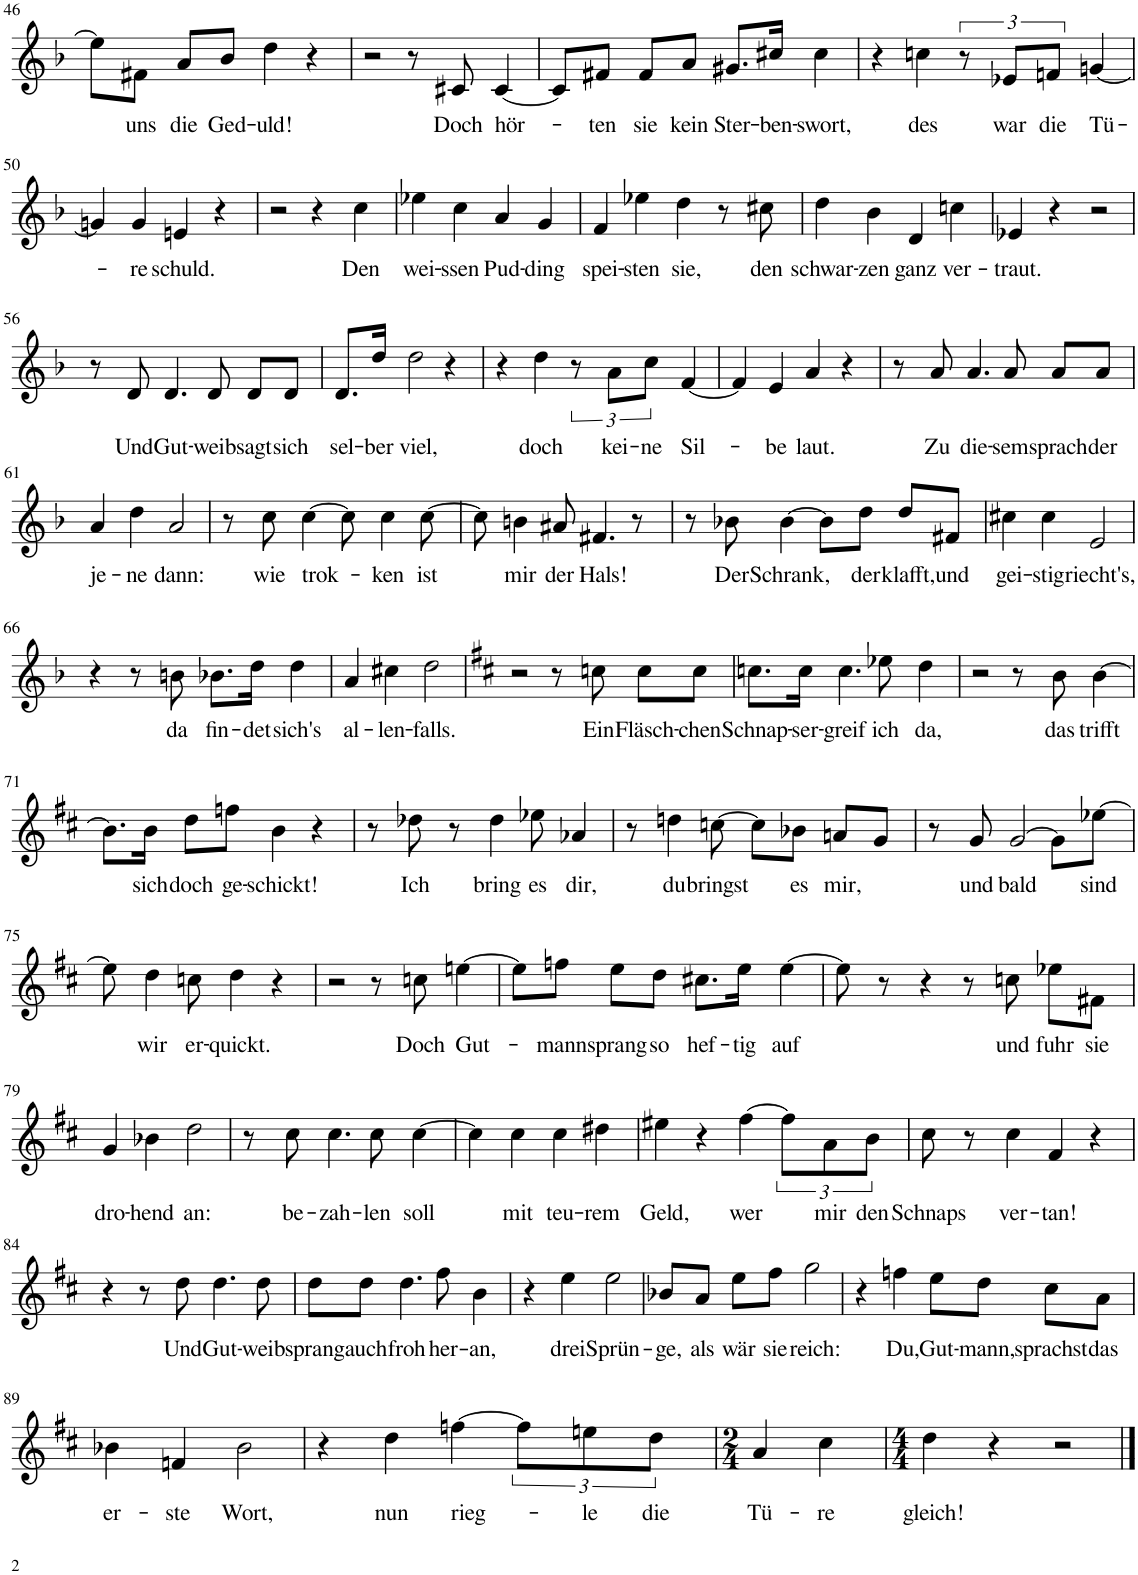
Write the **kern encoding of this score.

**kern	**text
*part1	*part1
*staff1	*staff1
*I"Piano	*
*I'Pno	*
!!LO:PB:g=z
*clefG2	*
*k[b-]	*
*M4/4	*
=46	=46
8ee-\L]	.
!	!LO:LY:b
8f#X\J	uns
!	!LO:LY:b
8a/L	die
!	!LO:LY:b
8b-/J	Ged-
!	!LO:LY:b
4dd\	-uld!
4r	.
=47	=47
2r	.
8r	.
!	!LO:LY:b
8c#X/	Doch
!	!LO:LY:b
[4c#/	hör-
=48	=48
8c#/L]	.
!	!LO:LY:b
8f#X/J	-ten
!	!LO:LY:b
8f#/L	sie
!	!LO:LY:b
8a/J	kein
!	!LO:LY:b
8.g#X/L	Ster-
!	!LO:LY:b
16cc#X/Jk	-ben-
!	!LO:LY:b
4cc#\	-swort,
=49	=49
4r	.
!	!LO:LY:b
4ccn\	des
12r	.
!	!LO:LY:b
12e-X/L	war
!	!LO:LY:b
12fn/J	die
!	!LO:LY:b
[4gn/	Tü-
!!LO:LB:g=z
=50	=50
4gn/]	.
!	!LO:LY:b
4g/	-re
!	!LO:LY:b
4en/	schuld.
4r	.
=51	=51
2r	.
4r	.
!	!LO:LY:b
4cc\	Den
=52	=52
!	!LO:LY:b
4ee-X\	wei-
!	!LO:LY:b
4cc\	-ssen
!	!LO:LY:b
4a/	Pud-
!	!LO:LY:b
4g/	-ding
=53	=53
!	!LO:LY:b
4f/	spei-
!	!LO:LY:b
4ee-X\	-sten
!	!LO:LY:b
4dd\	sie,
8r	.
!	!LO:LY:b
8cc#X\	den
=54	=54
!	!LO:LY:b
4dd\	schwar-
!	!LO:LY:b
4b-\	-zen
!	!LO:LY:b
4d/	ganz
!	!LO:LY:b
4ccn\	ver-
=55	=55
!	!LO:LY:b
4e-X/	-traut.
4r	.
2r	.
!!LO:LB:g=z
=56	=56
8r	.
!	!LO:LY:b
8d/	Und
!	!LO:LY:b
4.d/	Gut-
!	!LO:LY:b
8d/	-weib
!	!LO:LY:b
8d/L	sagt
!	!LO:LY:b
8d/J	sich
=57	=57
!	!LO:LY:b
8.d/L	sel-
!	!LO:LY:b
16dd/Jk	-ber
!	!LO:LY:b
2dd\	viel,
4r	.
=58	=58
4r	.
!	!LO:LY:b
4dd\	doch
12r	.
!	!LO:LY:b
12a\L	kei-
!	!LO:LY:b
12cc\J	-ne
!	!LO:LY:b
[4f/	Sil-
=59	=59
4f/]	.
!	!LO:LY:b
4e/	-be
!	!LO:LY:b
4a/	laut.
4r	.
=60	=60
8r	.
!	!LO:LY:b
8a/	Zu
!	!LO:LY:b
4.a/	die-
!	!LO:LY:b
8a/	-sem
!	!LO:LY:b
8a/L	sprach
!	!LO:LY:b
8a/J	der
!!LO:LB:g=z
=61	=61
!	!LO:LY:b
4a/	je-
!	!LO:LY:b
4dd\	-ne
!	!LO:LY:b
2a/	dann:
=62	=62
8r	.
!	!LO:LY:b
8cc\	wie
!	!LO:LY:b
[4cc\	trok-
8cc\]	.
!	!LO:LY:b
4cc\	-ken
!	!LO:LY:b
[8cc\	ist
=63	=63
8cc\]	.
!	!LO:LY:b
4bn\	mir
!	!LO:LY:b
8a#X/	der
!	!LO:LY:b
4.f#X/	Hals!
8r	.
=64	=64
8r	.
!	!LO:LY:b
8b-X\	Der
!	!LO:LY:b
[4b-\	Schrank,
8b-\L]	.
!	!LO:LY:b
8dd\J	der
!	!LO:LY:b
8dd/L	klafft,
!	!LO:LY:b
8f#X/J	und
=65	=65
!	!LO:LY:b
4cc#X\	gei-
!	!LO:LY:b
4cc#\	-stig
!	!LO:LY:b
2e/	riecht's,
!!LO:LB:g=z
=66	=66
4r	.
8r	.
!	!LO:LY:b
8bn\	da
!	!LO:LY:b
8.b-X\L	fin-
!	!LO:LY:b
16dd\Jk	-det
!	!LO:LY:b
4dd\	sich's
=67	=67
!	!LO:LY:b
4a/	al-
!	!LO:LY:b
4cc#X\	-len-
!	!LO:LY:b
2dd\	-falls.
=68	=68
*k[f#c#]	*
2r	.
8r	.
!	!LO:LY:b
8ccn\	Ein
!	!LO:LY:b
8cc\L	Fläsch-
!	!LO:LY:b
8cc\J	-chen
=69	=69
!	!LO:LY:b
8.ccn\L	Schnap-
!	!LO:LY:b
16cc\Jk	-ser-
!	!LO:LY:b
4.cc\	-greif
!	!LO:LY:b
8ee-X\	ich
!	!LO:LY:b
4dd\	da,
=70	=70
2r	.
8r	.
!	!LO:LY:b
8b\	das
!	!LO:LY:b
[4b\	trifft
!!LO:LB:g=z
=71	=71
8.b\L]	.
!	!LO:LY:b
16b\Jk	sich
!	!LO:LY:b
8dd\L	doch
!	!LO:LY:b
8ffn\J	ge-
!	!LO:LY:b
4b\	-schickt!
4r	.
=72	=72
8r	.
!	!LO:LY:b
8dd-X\	Ich
8r	.
!	!LO:LY:b
4dd-\	bring
!	!LO:LY:b
8ee-X\	es
!	!LO:LY:b
4a-X/	dir,
=73	=73
8r	.
!	!LO:LY:b
4ddn\	du
!	!LO:LY:b
[8ccn\	bringst
8cc\L]	.
!	!LO:LY:b
8b-X\J	es
!	!LO:LY:b
8an/L	mir,
8g/J	.
=74	=74
8r	.
!	!LO:LY:b
8g/	und
!	!LO:LY:b
[2g/	bald
8g\L]	.
!	!LO:LY:b
[8ee-X\J	sind
!!LO:LB:g=z
=75	=75
8ee-\]	.
!	!LO:LY:b
4dd\	wir
!	!LO:LY:b
8ccn\	er-
!	!LO:LY:b
4dd\	-quickt.
4r	.
=76	=76
2r	.
8r	.
!	!LO:LY:b
8ccn\	Doch
!	!LO:LY:b
[4een\	Gut-
=77	=77
8ee\L]	.
!	!LO:LY:b
8ffn\J	-mann
!	!LO:LY:b
8ee\L	sprang
!	!LO:LY:b
8dd\J	so
!	!LO:LY:b
8.cc#X\L	hef-
!	!LO:LY:b
16ee\Jk	-tig
!	!LO:LY:b
[4ee\	auf
=78	=78
8ee\]	.
8r	.
4r	.
8r	.
!	!LO:LY:b
8ccn\	und
!	!LO:LY:b
8ee-X\L	fuhr
!	!LO:LY:b
8f#X\J	sie
!!LO:LB:g=z
=79	=79
!	!LO:LY:b
4g/	dro-
!	!LO:LY:b
4b-X\	-hend
!	!LO:LY:b
2dd\	an:
=80	=80
8r	.
!	!LO:LY:b
8cc#\	be-
!	!LO:LY:b
4.cc#\	-zah-
!	!LO:LY:b
8cc#\	-len
!	!LO:LY:b
[4cc#\	soll
=81	=81
4cc#\]	.
!	!LO:LY:b
4cc#\	mit
!	!LO:LY:b
4cc#\	teu-
!	!LO:LY:b
4dd#X\	-rem
=82	=82
!	!LO:LY:b
4ee#X\	Geld,
4r	.
!	!LO:LY:b
[4ff#\	wer
12ff#\L]	.
!	!LO:LY:b
12a\	mir
!	!LO:LY:b
12b\J	den
=83	=83
!	!LO:LY:b
8cc#\	Schnaps
8r	.
!	!LO:LY:b
4cc#\	ver-
!	!LO:LY:b
4f#/	-tan!
4r	.
!!LO:LB:g=z
=84	=84
4r	.
8r	.
!	!LO:LY:b
8dd\	Und
!	!LO:LY:b
4.dd\	Gut-
!	!LO:LY:b
8dd\	-weib
=85	=85
!	!LO:LY:b
8dd\L	sprang
!	!LO:LY:b
8dd\J	auch
!	!LO:LY:b
4.dd\	froh
!	!LO:LY:b
8ff#\	her-
!	!LO:LY:b
4b\	-an,
=86	=86
4r	.
!	!LO:LY:b
4ee\	drei
!	!LO:LY:b
2ee\	Sprün-
=87	=87
!	!LO:LY:b
8b-X/L	-ge,
!	!LO:LY:b
8a/J	als
!	!LO:LY:b
8ee\L	wär
!	!LO:LY:b
8ff#\J	sie
!	!LO:LY:b
2gg\	reich:
=88	=88
4r	.
!	!LO:LY:b
4ffn\	Du,
!	!LO:LY:b
8ee\L	Gut-
!	!LO:LY:b
8dd\J	-mann,
!	!LO:LY:b
8cc#\L	sprachst
!	!LO:LY:b
8a\J	das
!!LO:LB:g=z
=89	=89
!	!LO:LY:b
4b-X\	er-
!	!LO:LY:b
4fn/	-ste
!	!LO:LY:b
2b-\	Wort,
=90	=90
4r	.
!	!LO:LY:b
4dd\	nun
!	!LO:LY:b
[4ffn\	rieg-
12ff\L]	.
!	!LO:LY:b
12een\	-le
!	!LO:LY:b
12dd\J	die
=91	=91
*M2/4	*
!	!LO:LY:b
4a/	Tü-
!	!LO:LY:b
4cc#\	-re
=92	=92
*M4/4	*
!	!LO:LY:b
4dd\	gleich!
4r	.
2r	.
==	==
*-	*-
